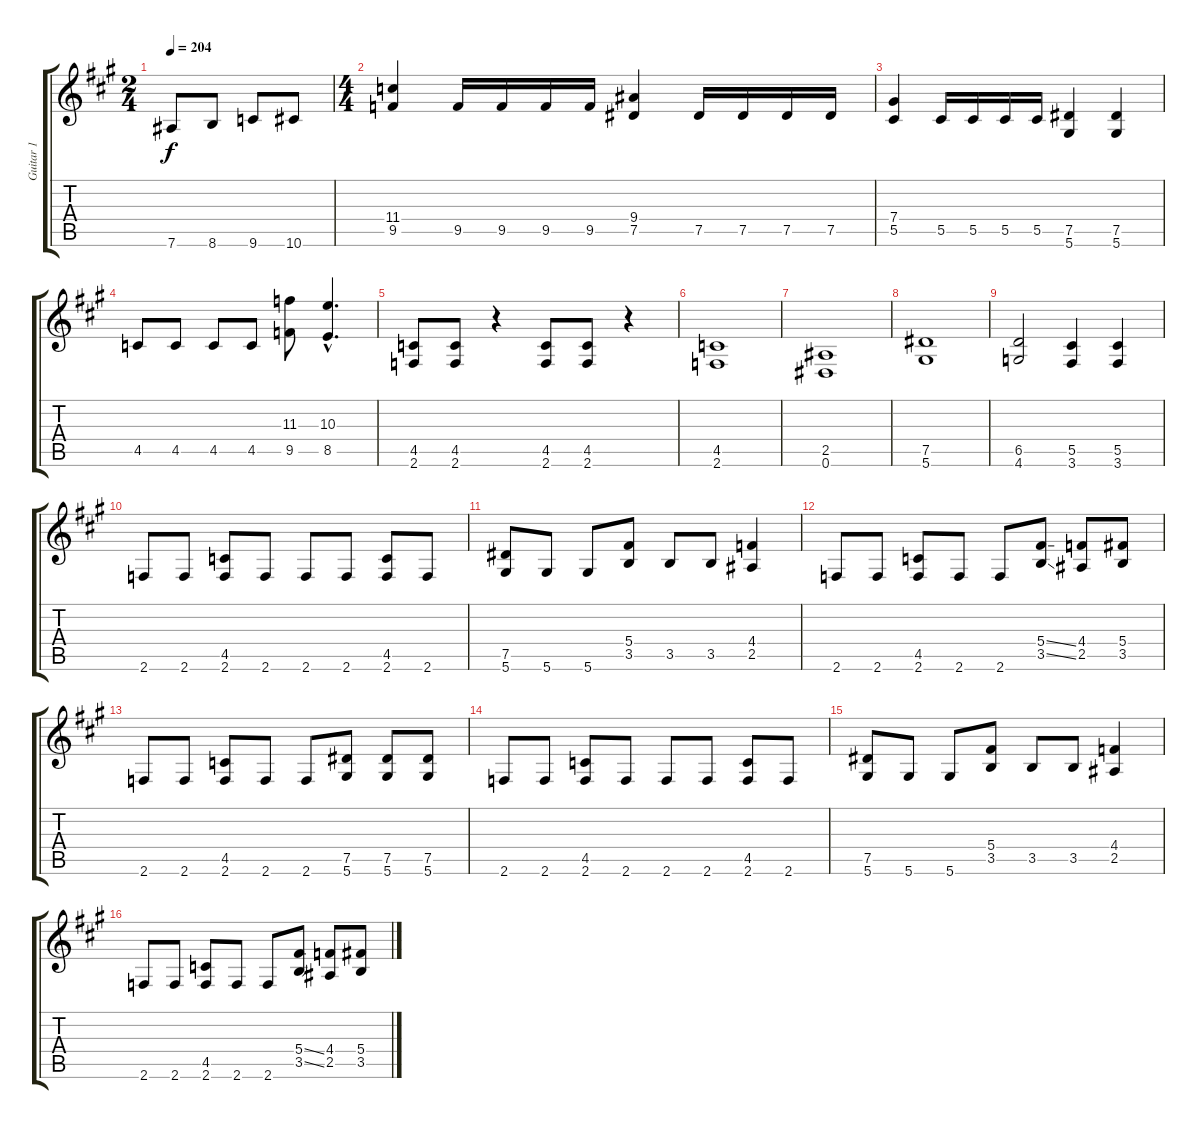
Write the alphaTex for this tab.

\track ("Guitar 1" "Guitar 1") {instrument distortionguitar}
\staff {score tabs}
\tuning (Eb4 Bb3 Gb3 Db3 Ab2 Eb2) {hide}
\ts (2 4)
\tempo 204
\clef g2
\ks a
7.6.8{dy f} 8.6.8 9.6.8 10.6.8 |
\ts (4 4)
(11.4 9.5).4 9.5.16 9.5.16 9.5.16 9.5.16 (9.4 7.5).4 7.5.16 7.5.16 7.5.16 7.5.16 |
(7.4 5.5).4 5.5.16 5.5.16 5.5.16 5.5.16 (7.5 5.6).4 (7.5 5.6).4 |
4.5.8 4.5.8 4.5.8 4.5.8 (11.3 9.5).8 (10.3{hac} 8.5{hac}).4{d} |
(4.5 2.6).8 (4.5 2.6).8 r.4 (4.5 2.6).8 (4.5 2.6).8 r.4 |
(4.5 2.6).1 |
(2.5 0.6).1 |
(7.5 5.6).1 |
(6.5 4.6).2 (5.5 3.6).4 (5.5 3.6).4 |
2.6.8 2.6.8 (4.5 2.6).8 2.6.8 2.6.8 2.6.8 (4.5 2.6).8 2.6.8 |
(7.5 5.6).8 5.6.8 5.6.8 (5.4 3.5).8 3.5.8 3.5.8 (4.4 2.5).4 |
2.6.8 2.6.8 (4.5 2.6).8 2.6.8 2.6.8 (5.4{ss} 3.5{ss}).8 (4.4 2.5).8 (5.4 3.5).8 |
2.6.8 2.6.8 (4.5 2.6).8 2.6.8 2.6.8 (7.5 5.6).8 (7.5 5.6).8 (7.5 5.6).8 |
2.6.8 2.6.8 (4.5 2.6).8 2.6.8 2.6.8 2.6.8 (4.5 2.6).8 2.6.8 |
(7.5 5.6).8 5.6.8 5.6.8 (5.4 3.5).8 3.5.8 3.5.8 (4.4 2.5).4 |
2.6.8 2.6.8 (4.5 2.6).8 2.6.8 2.6.8 (5.4{ss} 3.5{ss}).8 (4.4 2.5).8 (5.4 3.5).8
